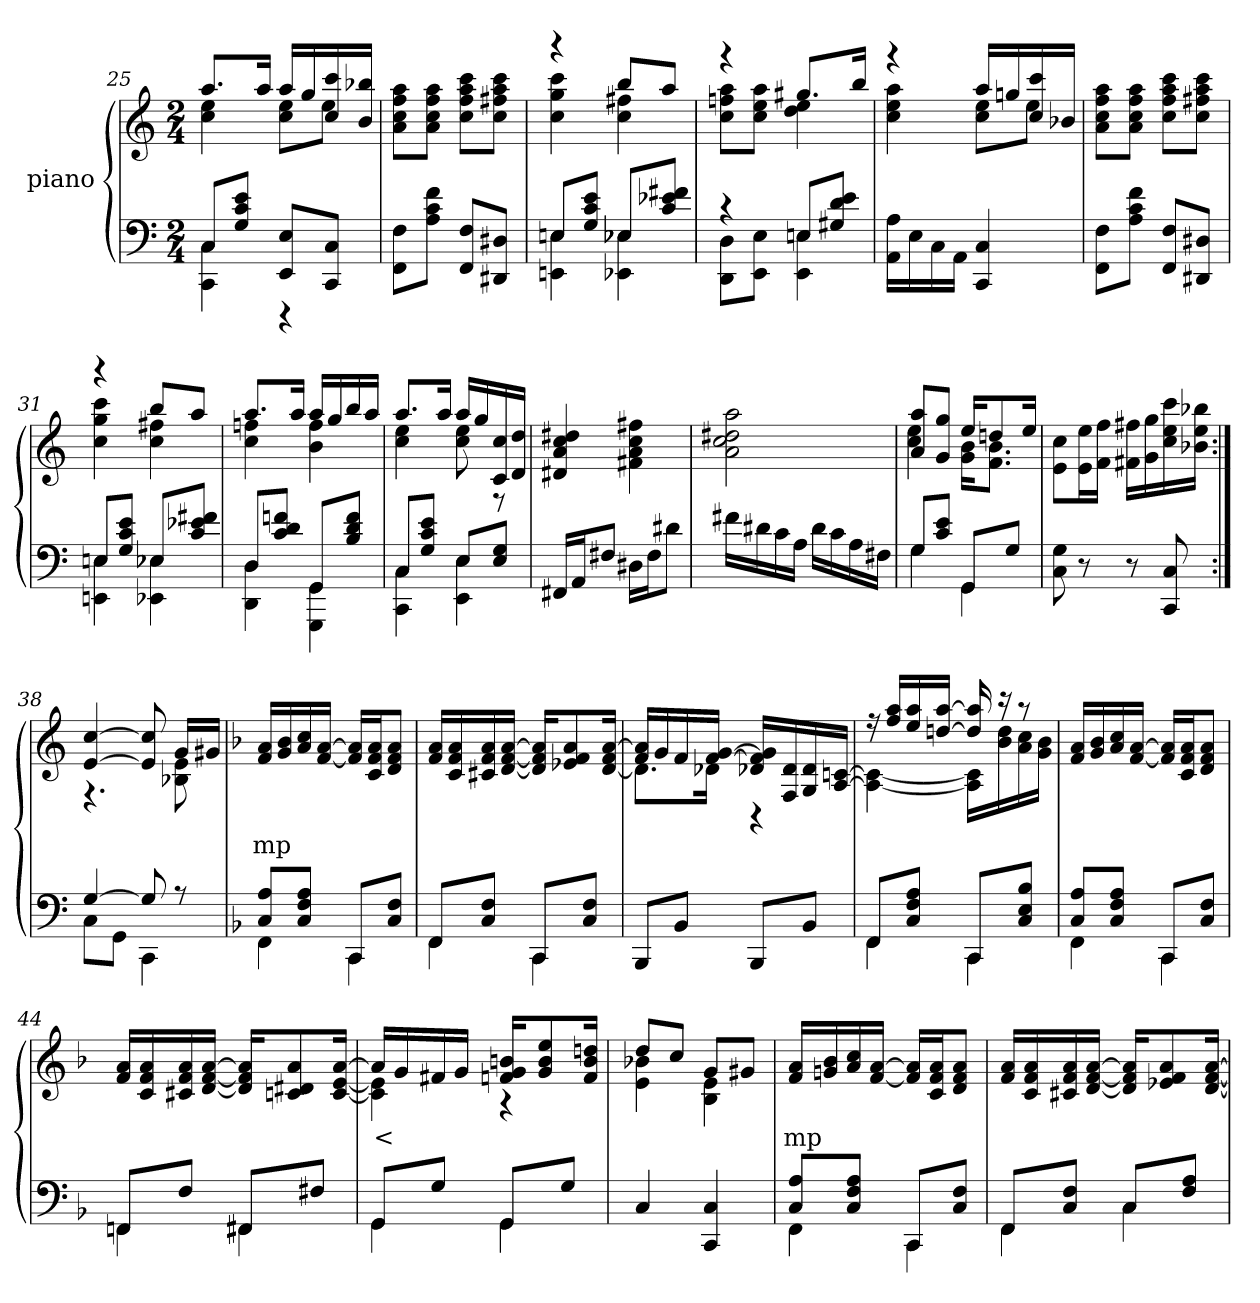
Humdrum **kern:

**kern	**kern	**text
*part2	*part1	*part1
*staff2	*staff1	*staff1
*I"piano	*I"piano	*
*clefF4	*clefG2	*
*k[]	*k[]	*
*M2/4	*M2/4	*
=25	=25	=25
*^	*^	*
8CL	4C 4CC	8.aaL	4ee 4cc	.
8e 8c 8GJ	.	.	.	.
.	.	16aaJk	.	.
8E 8EEL	4r	16aaLL	8ee 8ccL	.
.	.	16gg	.	.
8C 8CCJ	.	16ccc 16cc	8eeJ	.
.	.	16bb-X 16bJJ	.	.
*v	*v	*	*	*
*	*v	*v	*
=26	=26	=26
8F 8FFL	8aa 8ff 8cc 8aL	.
8f 8c 8AJ	8aa 8ff 8cc 8aJ	.
8F 8FFL	8ccc 8aa 8ff 8ccL	.
8D#X 8DD#XJ	8ccc 8aa 8ff#X 8ccJ	.
=27	=27	=27
*^	*^	*
8EL	4En 4EEn	4r	4ccc 4gg 4cc	.
8e 8c 8GJ	.	.	.	.
8E-XL	4E-X 4EE-X	8bbL	4ff#X 4cc	.
8f#X 8e- 8cJ	.	8aaJ	.	.
=28	=28	=28	=28	=28
4r	8D 8DDL	4r	8aa 8ffn 8ccL	.
.	8E 8EEJ	.	8aa 8ee 8ccJ	.
8EnL	4E 4EE	8.gg#XL	4ee 4dd	.
8e 8d 8G#XJ	.	.	.	.
.	.	16bbJk	.	.
*v	*v	*	*	*
=29	=29	=29	=29
16A 16AALL	4r	4aa 4ee 4cc	.
16E	.	.	.
16C	.	.	.
16AAJJ	.	.	.
4C 4CC	16aaLL	8ee 8ccL	.
.	16ggn	.	.
.	16ccc 16cc	8eeJ	.
.	16b-XJJ	.	.
*	*v	*v	*
=30	=30	=30
8F 8FFL	8aa 8ff 8cc 8aL	.
8f 8c 8AJ	8aa 8ff 8cc 8aJ	.
8F 8FFL	8ccc 8aa 8ff 8ccL	.
8D#X 8DD#XJ	8ccc 8aa 8ff#X 8ccJ	.
=31	=31	=31
*^	*^	*
8EL	4En 4EEn	4r	4ccc 4gg 4cc	.
8e 8c 8GJ	.	.	.	.
8E-XL	4E-X 4EE-X	8bbL	4ff#X 4cc	.
8f#X 8e- 8cJ	.	8aaJ	.	.
=32	=32	=32	=32	=32
8DL	4D 4DD	8.aaL	4ffn 4cc	.
8fn 8d 8cJ	.	.	.	.
.	.	16aaJk	.	.
8GGL	4GG 4GGG	16aaLL	4ff 4b	.
.	.	16gg	.	.
8f 8d 8BJ	.	16bb	.	.
.	.	16aaJJ	.	.
=33	=33	=33	=33	=33
8CL	4C 4CC	8.aaL	4ee 4cc	.
8e 8c 8GJ	.	.	.	.
.	.	16aaJk	.	.
8EL	4E 4EE	16aaLL	8ee 8cc	.
.	.	16gg	.	.
8G 8EJ	.	16cc 16c	8r	.
.	.	16dd 16dJJ	.	.
*v	*v	*	*	*
*	*v	*v	*
=34	=34	=34
16FF#XLL	4dd#X 4cc 4a 4d#X	.
16AAJ	.	.
8F#J	.	.
16D#XLL	4ff#X 4cc 4a 4f#X	.
16F#J	.	.
8d#J	.	.
=35	=35	=35
16f#XLL	2aa 2dd#X 2cc 2a	.
16d#X	.	.
16c	.	.
16AJJ	.	.
16d#LL	.	.
16c	.	.
16A	.	.
16F#JJ	.	.
=36	=36	=36
*^	*^	*
8GL	4G	8aa 8aL	4ee 4cc	.
8e 8cJ	.	8gg 8gJ	.	.
8GGL	4GG	16eeKL	16b 16gKL	.
.	.	8ddn	8.b 8.fJ	.
8GJ	.	.	.	.
.	.	16eeJk	.	.
*v	*v	*	*	*
*	*v	*v	*
=37	=37	=37
8G 8C	8cc 8eL	.
8r	16ee 16eL	.
.	16ff 16fJJ	.
8r	16ff#X 16f#XLL	.
.	16gg 16g	.
8C 8CC	16ccc 16ee 16cc	.
.	16bb-X 16ee 16b-XJJ	.
=38:|!	=38:|!	=38:|!
*^	*^	*
[4G	8CL	[4cc [4e	4.r	.
.	8GGJ	.	.	.
8G]	4CC	8cc] 8e]	.	.
8r	.	16gLL	8e 8B-X	.
.	.	16g#XJJ	.	.
*	*	*v	*v	*
=39	=39	=39	=39
*k[b-]	*	*k[b-]	*
8A 8CL	4FF	16a 16fLL	mp
.	.	16b- 16g	.
8A 8F 8CJ	.	16cc 16a	.
.	.	[16a [16fJJ	.
8CCL	4CC	16a] 16f]LL	.
.	.	16a 16f 16cJ	.
8F 8CJ	.	8a 8f 8dJ	.
=40	=40	=40	=40
8FFL	4FF	16a 16fLL	.
.	.	16a 16f 16c	.
8F 8CJ	.	16a 16f 16c#X	.
.	.	[16a [16f [16dJJ	.
8CCL	4CC	16a] 16f] 16d]KL	.
.	.	8a 8f 8e-X	.
8F 8CJ	.	.	.
.	.	[16a 16f [16dJk	.
*v	*v	*	*
=41	=41	=41
*	*^	*
8BBB-L	16a] 16fLL	8.dnL]	.
.	16g	.	.
8BB-J	16f	.	.
.	[16g [16fJJ	16d-XJk	.
8BBB-L	16g] 16f] 16d-XLL	4r	.
.	16d- 16F	.	.
8BB-J	16d- 16G	.	.
.	[16cn [16AJJ	.	.
=42	=42	=42	=42
*^	*	*	*
8FFL	4FF	16r	4c_ 4A_	.
.	.	16aa 16ffLL	.	.
8A 8F 8CJ	.	16aa 16ee	.	.
.	.	[16aa [16ddnJJ	.	.
8CCL	4CC	16aa] 16dd]	16c] 16A]LL	.
.	.	16r	16dd 16b-	.
8B- 8E 8CJ	.	8r	16cc 16a	.
.	.	.	16b- 16gJJ	.
*	*	*v	*v	*
=43	=43	=43	=43
8A 8CL	4FF	16a 16fLL	.
.	.	16b- 16g	.
8A 8F 8CJ	.	16cc 16a	.
.	.	[16a [16fJJ	.
8CCL	4CC	16a] 16f]LL	.
.	.	16a 16f 16cJ	.
8F 8CJ	.	8a 8f 8dJ	.
=44	=44	=44	=44
8FFL	4FFn	16a 16fLL	.
.	.	16a 16f 16c	.
8FJ	.	16a 16f 16c#X	.
.	.	[16a [16f [16dJJ	.
8FF#XL	4FF#X	16a] 16f] 16d]KL	.
.	.	8a 8d#X 8cn	.
8F#J	.	.	.
.	.	[16a [16e [16cJk	.
=45	=45	=45	=45
*	*	*^	*
8GGL	4GG	16aLL]	4e] 4c]	<
.	.	16g	.	.
8GJ	.	16f#X	.	.
.	.	16gJJ	.	.
8GGL	4GG	16bn 16g 16fnKL	4r	.
.	.	8ee 8b 8g	.	.
8GJ	.	.	.	.
.	.	16ddn 16b 16fJk	.	.
*v	*v	*	*	*
=46	=46	=46	=46
4C	8ddL	4b-X 4e	.
.	8ccJ	.	.
4C 4CC	8gL	4e 4B-	.
.	8g#XJ	.	.
*	*v	*v	*
=47	=47	=47
*^	*	*
8A 8CL	4FF	16a 16fLL	mp
.	.	16b- 16gn	.
8A 8F 8CJ	.	16cc 16a	.
.	.	[16a [16fJJ	.
8CCL	4CC	16a] 16f]LL	.
.	.	16a 16f 16cJ	.
8F 8CJ	.	8a 8f 8dJ	.
=48	=48	=48	=48
8FFL	4FF	16a 16fLL	.
.	.	16a 16f 16c	.
8F 8CJ	.	16a 16f 16c#X	.
.	.	[16a [16f [16dJJ	.
8CL	4C	16a] 16f] 16d]KL	.
.	.	8a 8f 8e-X	.
8A 8FJ	.	.	.
.	.	[16a [16f [16dJk	.
*v	*v	*	*
=	=	=
*-	*-	*-
